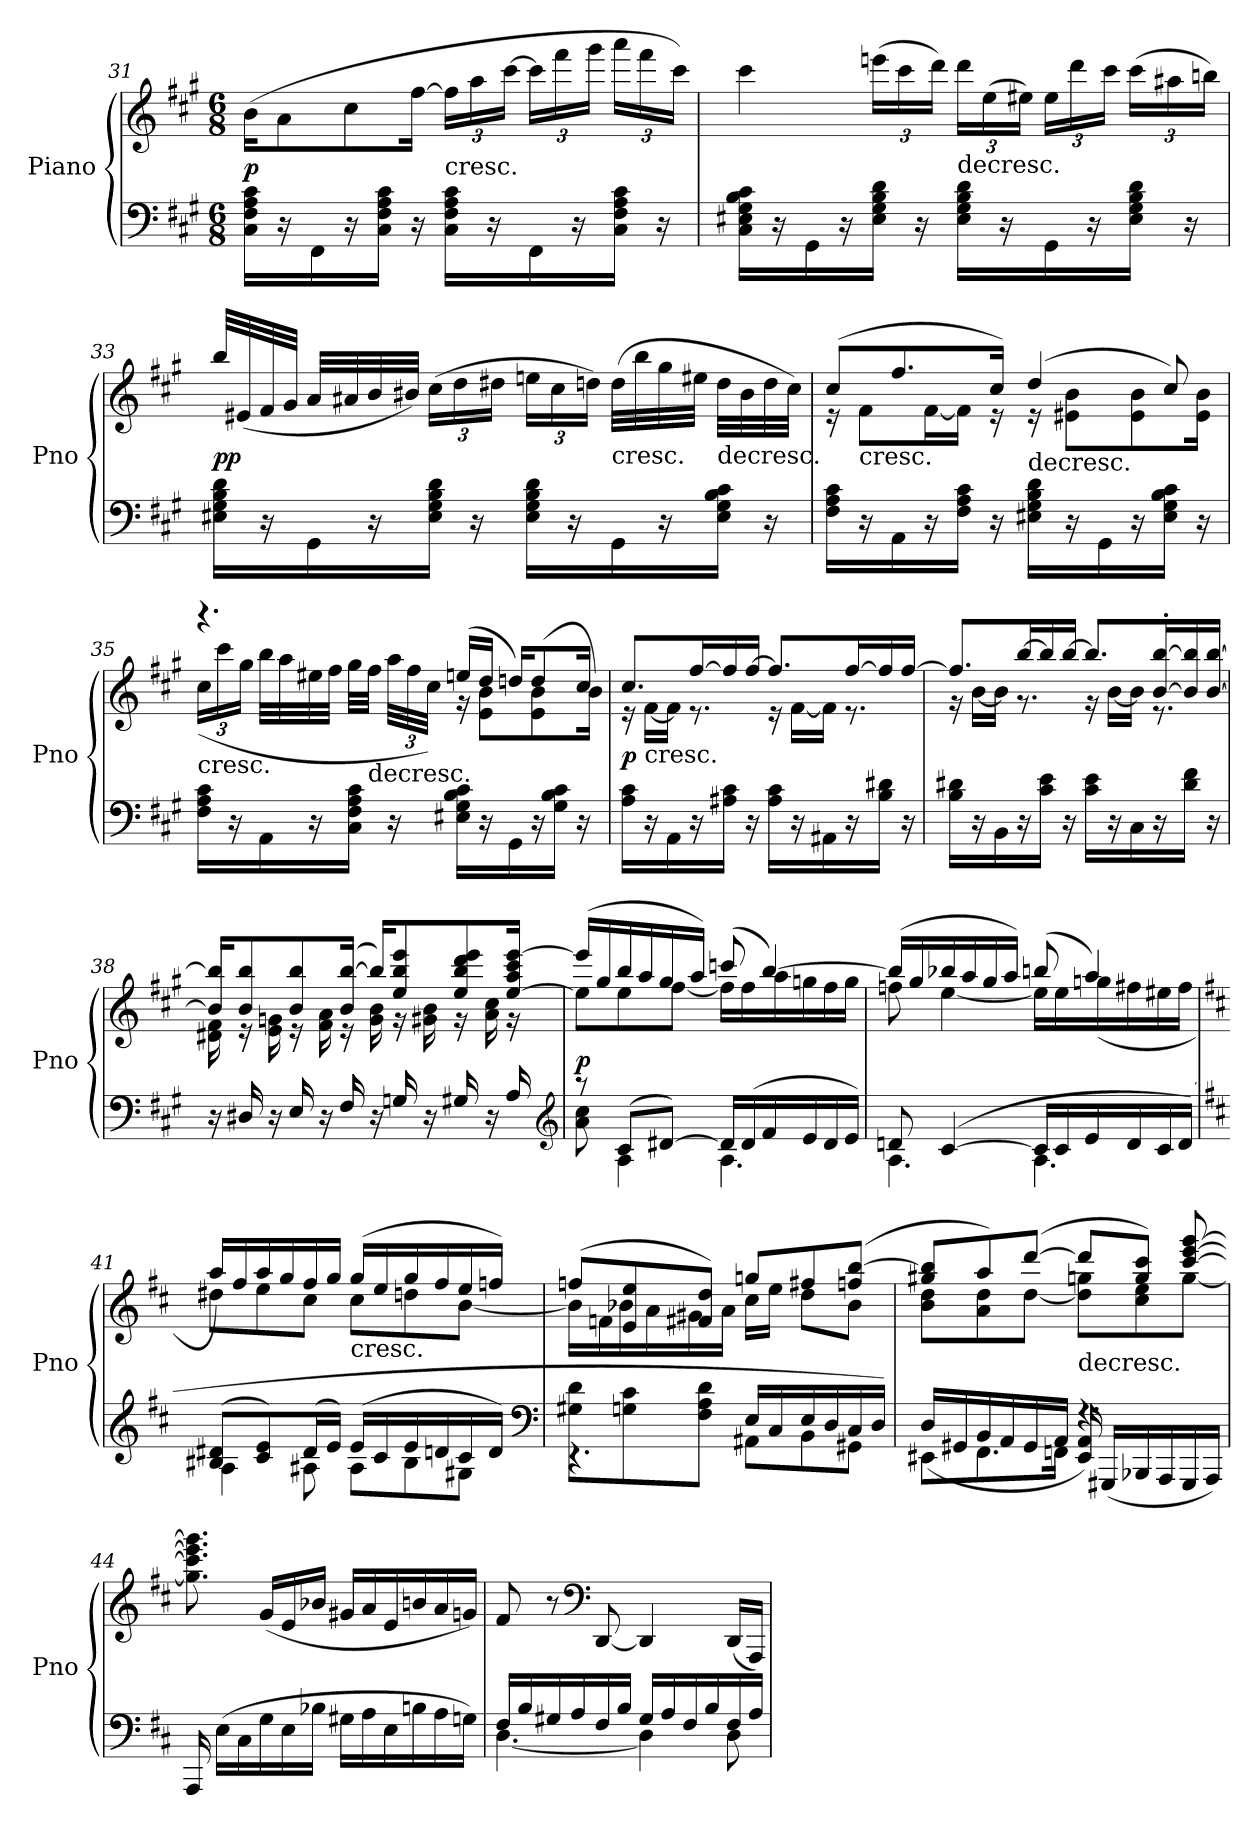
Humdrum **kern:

**kern	**kern	**dynam
*part1	*part1	*part1
*staff2	*staff1	*staff1/2
*I"Piano	*	*
*I'Pno	*	*
*clefF4	*clefG2	*
*k[f#c#g#]	*k[f#c#g#]	*
*f#:	*f#:	*
*M6/8	*M6/8	*
=31	=31	=31
16C#\ 16F#\ 16A\ 16c#\LL	(16b\KL	p
16r	8a\	.
16FF#\	.	.
16r	8cc#\	.
16C#\ 16F#\ 16A\ 16c#\JJ	.	.
16r	[16ff#\Jk	.
!	!LO:TX:c:t=cresc.	!
16C#\ 16F#\ 16A\ 16c#\LL	24ff#\LL]	.
.	24aa\	.
16r	.	.
.	[24ccc#\JJ	.
16FF#\	24ccc#\LL]	.
.	24fff#\	.
16r	.	.
.	24ggg#\JJ	.
16C#\ 16F#\ 16A\ 16c#\JJ	24aaa\LL	.
.	24fff#\	.
16r	.	.
.	24ccc#\JJ)	.
=32	=32	=32
16C#\ 16E#X\ 16G#\ 16B\ 16c#\LL	4ccc#\	.
16r	.	.
16GG#\	.	.
16r	.	.
16E#\ 16G#\ 16B\ 16d\JJ	(24eeen\LL	.
.	24ccc#\	.
16r	.	.
.	24ddd\JJ)	.
!	!LO:TX:c:t=decresc.	!
16E#\ 16G#\ 16B\ 16d\LL	24ddd\LL	.
.	(24ee\	.
16r	.	.
.	24ee#X\JJ)	.
16GG#\	24ee#\LL	.
.	24ddd\	.
16r	.	.
.	24ccc#\JJ	.
16E#\ 16G#\ 16B\ 16d\JJ	(24ccc#\LL	.
.	24aa#X\	.
16r	.	.
.	24bbn\JJ)	.
=33	=33	=33
16E#X\ 16G#\ 16B\ 16d\LL	32bb/LLL	pp
.	(32e#X/	.
16r	32f#/	.
.	32g#/JJJ	.
16GG#\	32a/LLL	.
.	32a#X/	.
16r	32b/	.
.	32b#X/JJJ)	.
16E#\ 16G#\ 16B\ 16d\JJ	(24cc#\LL	.
.	24dd\	.
16r	.	.
.	24dd#X\JJ	.
16E#\ 16G#\ 16B\ 16d\LL	24een\LL	.
.	24cc#\	.
16r	.	.
.	24ddn\JJ)	.
!	!LO:TX:c:t=cresc.	!
16GG#\	(32dd\LLL	.
.	32bb\	.
16r	32gg#\	.
.	32ee#X\JJJ	.
!	!LO:TX:c:t=decresc.	!
16E#\ 16G#\ 16B\ 16c#\JJ	32dd\LLL	.
.	32b#\	.
16r	32dd\	.
.	32cc#\JJJ)	.
=34	=34	=34
*	*^	*
16F#\ 16A\ 16c#\LL	(8cc#/L	16r	.
!	!	!LO:TX:c:t=cresc.	!
16r	.	8f#\L	.
16AA\	8.ff#/	.	.
16r	.	[16f#\L	.
16F#\ 16A\ 16c#\JJ	.	16f#\JJ]	.
16r	16cc#/Jk)	16r	.
!	!LO:TX:c:t=decresc.	!	!
16E#X\ 16G#\ 16B\ 16d\LL	(4dd/	16r	.
16r	.	8e#X\ 8b\L	.
16GG#\	.	.	.
16r	.	8e#\ 8b\	.
16E#\ 16G#\ 16B\ 16c#\JJ	8cc#/)	.	.
16r	.	16e#\ 16b\Jk	.
=35	=35	=35	=35
!	!LO:TX:c:t=cresc.	!	!
16F#\ 16A\ 16c#\LL	4.r	(24cc#\LL	.
.	.	24ccc#\	.
16r	.	.	.
.	.	24gg#\JJ	.
16AA\	.	32bb\LLL	.
.	.	32aa\	.
16r	.	32ee#X\	.
.	.	32ff#\JJJ	.
16C#\ 16F#\ 16A\ 16c#\JJ	.	32gg#\LLL	.
!	!	!LO:TX:c:t=decresc.	!
.	.	32ff#\JJJ	.
16r	.	48aa\LLL	.
.	.	48ff#\	.
.	.	48cc#\JJJ)	.
16E#X\ 16G#\ 16B\ 16c#\LL	(16een/LL	16r	.
16r	16dd/JJ	8e\ 8b\L	.
16GG#\	16ddn/KL)	.	.
16r	(8dd/	8e\ 8b\	.
16G#\ 16B\ 16c#\JJ	.	.	.
16r	16cc#/Jk	16b\Jk)	.
=36	=36	=36	=36
16A\ 16c#\LL	8.cc#/L	16r	p
!	!	!LO:TX:c:t=cresc.	!
16r	.	[16f#\LL	.
16AA\	.	16f#\JJ]	.
16r	[16ff#/L	8.r	.
16A#X\ 16c#\JJ	16ff#/]	.	.
16r	[16ff#/JJ	.	.
16A#\ 16c#\LL	8.ff#/L]	16r	.
16r	.	[16f#\LL	.
16AA#X\	.	16f#\JJ]	.
16r	[16ff#/L	8.r	.
16B\ 16d#X\JJ	16ff#/]	.	.
16r	[16ff#/JJ	.	.
=37	=37	=37	=37
16B\ 16d#X\LL	8.ff#/L]	16r	.
16r	.	[16b\LL	.
16BB\	.	16b\JJ]	.
16r	[16bb/L	8.r	.
16c#\ 16e\JJ	16bb/]	.	.
16r	[16bb/JJ	.	.
16c#\ 16e\LL	8.bb/L]	16r	.
16r	.	[16b\LL	.
16C#\	.	16b\JJ]	.
16r	[16b'/ [16bb'/L	8.r	.
16d#\ 16f#\JJ	16b]/ 16bb]/	.	.
16r	[16b/ [16bb/JJ	.	.
=38	=38	=38	=38
16r	16b]/ 16bb]/KL	16d#X\ 16f#\	.
16D#X/	8b/ 8bb/	16r	.
16r	.	16e\ 16gn\	.
16E/	8b/ 8bb/	16r	.
16r	.	16f#\ 16a\	.
16F#/	(16b/ [16bb/Jk	16r	.
16r	16bb/KL])	16g\ 16b\	.
16Gn/	8ee/ 8bb/ 8eee/	16r	.
16r	.	16g#X\ 16b\	.
16G#X/	8ee/ 8bb/ 8ddd/ 8eee/	16r	.
16r	.	16a\ 16cc#\	.
16A/	[16ee/ 16aa/ 16ccc#/ [16eee/Jk	16r	.
*clefG2	*	*	*
=39	=39	=39	=39
*^	*	*	*
8r	8a\ 8cc#\	(16eee/LL]	8ee\L]	p
.	.	16gg#/	.	.
(8c#/L	4A\	16bb/	8ee\	.
.	.	16aa/	.	.
[8d#X/J)	.	16gg#/	[8ff#\J	.
.	.	16aa/JJ)	.	.
16d#/LL]	4.A\	(8cccn/	16ff#\LL]	.
(16d#/	.	.	16ff#\	.
16f#/	.	[4bb/)	16aa\	.
16e/	.	.	16ggn\	.
16d#/	.	.	16ff#\	.
16e/JJ)	.	.	16gg\JJ	.
=40	=40	=40	=40	=40
8dn/	4.A\	(16bb/LL]	8ffn\	.
.	.	16gg#/	.	.
([4c#/	.	16bb-X/	[4ee\	.
.	.	16aa/	.	.
.	.	16gg#/	.	.
.	.	16aa/JJ)	.	.
16c#/LL]	4.A\	(8bbn/	16ee\LL]	.
16c#/	.	.	16ee\	.
16e/	.	4aa/)	(16ggn\	.
16d/	.	.	16ff#X\	.
16c#/	.	.	16ee#X\	.
(16d/JJ)	.	.	16ff#\JJ	.
=41	=41	=41	=41	=41
*k[f#c#]	*	*k[f#c#]	*	*
(8B#X/ 8d#X/L	4A\	16aa/LL)	8dd#X\L	.
.	.	16ff#/	.	.
8c#/ 8e/)	.	16aa/	8ee\	.
.	.	16gg/	.	.
(16d#/L	8A#X\	16ff#/	8cc#\J	.
16e/JJ)	.	16gg/JJ	.	.
!	!	!LO:TX:c:t=cresc.	!	!
(16e/LL	8A#\L	(16gg/LL	8cc#\L	.
16c#/	.	16ee/	.	.
16e/	8B#\	16gg/	8ddn\	.
16dn/	.	16ff#/	.	.
16c#/	8G#X\J	16ee/	[8b\J	.
16d/JJ)	.	16ffn/JJ)	.	.
*clefF4	*	*	*	*
=42	=42	=42	=42	=42
8G#X\ 8d\L	4.r	(8ffn/L	16b\LL]	.
.	.	.	16fn\	.
8Gn\ 8c#\	.	8e/ 8ee/	16b-X\	.
.	.	.	16a\	.
8F#\ 8A\ 8d\J	.	8f#X/ 8dd/J)	16g#X\	.
.	.	.	16a\JJ	.
8AA#X\L	16E/LL	8ggn/L	16cc#\LL	.
.	16C#/	.	16ee\JJ	.
8BB\	16E/	8ff#X/	8dd\L	.
.	16D/	.	.	.
8GG#X\J	16C#/	(8ffn/ [8bb/J	8b-\J	.
.	16D/JJ)	.	.	.
=43	=43	=43	=43	=43
8EE#X\L	(16D/LL	8gg#X/ 8bb]/L	8b\ 8dd\L	.
.	16GG#X/	.	.	.
8.FF#\	16BB/	8aa/)	8a\ 8dd\	.
.	16AA/	.	.	.
.	16GG#/	([8ddd/J	[8dd\J	.
16FFn\Jk	16AA/JJ	.	.	.
!	!	!LO:TX:c:t=decresc.	!	!
4.r	16EE#/ 16AA/)	8ddd/L]	8dd]\ 8ggn\L	.
.	(16GGG#X/LL	.	.	.
.	16BBB-X/	8gg/ 8ccc#/J)	8cc#\ 8ee\	.
.	16AAA/	.	.	.
.	16GGG#/	[8ccc#/ [8eee/ [8ggg/	[8gg\J	.
.	16AAA/JJ)	.	.	.
*v	*v	*	*	*
*	*v	*v	*
=44	=44	=44
16AAA/	8.gg]\ 8.ccc#]\ 8.eee]\ 8.ggg]\	.
(16E\LL	.	.
16C#\	.	.
16G\	(16g/LL	.
16E\	16e/	.
16B-X\JJ	16b-X/JJ	.
16G#X\LL	16g#X/LL	.
16A\	16a/	.
16E\	16e/	.
16Bn\	16bn/	.
16A\	16a/	.
16Gn\JJ)	16gn/JJ)	.
=45	=45	=45
*^	*	*
16F#/LL	[4.D\	8f#/	.
16B/	.	.	.
16G#X/	.	8r	.
16A/	.	.	.
*	*	*clefF4	*
16F#/	.	[8DD/	.
16B/JJ	.	.	.
16G#/LL	4D\]	4DD/]	.
16A/	.	.	.
16F#/	.	.	.
16B/	.	.	.
16F#/	8D\	(16DD/LL	.
16A/JJ	.	16AAA/JJ)	.
*v	*v	*	*
=	=	=
*-	*-	*-
